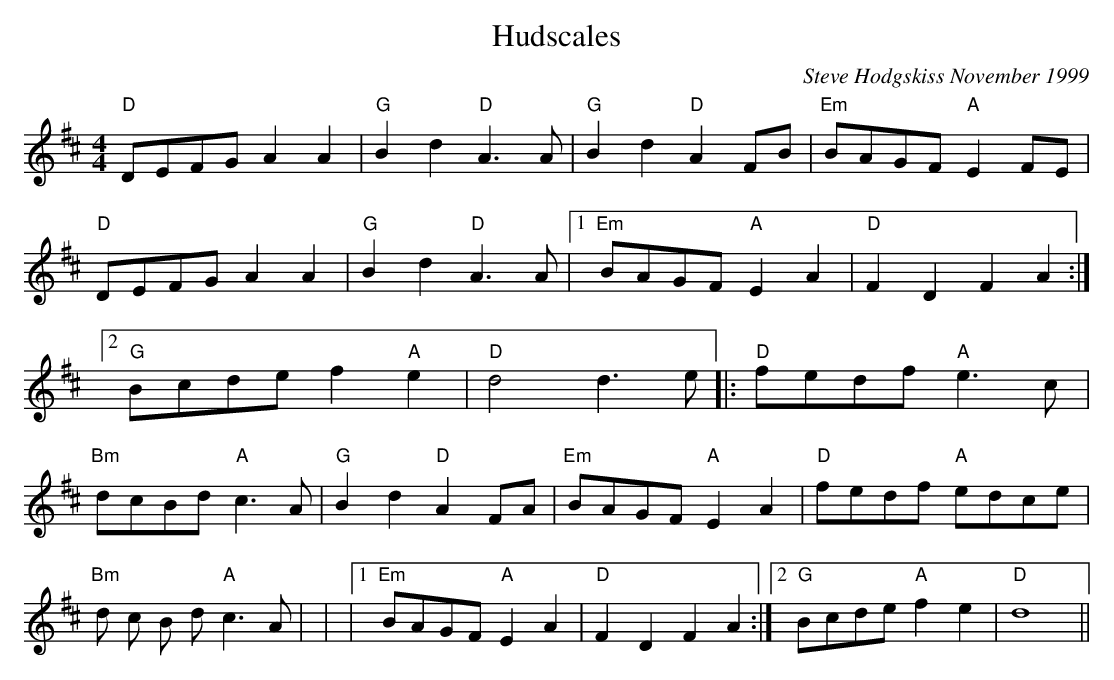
X:1
T:Hudscales
C:Steve Hodgskiss November 1999
M:4/4
L:1/8
K:Dmaj
"D"DEFG A2 A2 |\
"G"B2 d2 "D"A3 A |\
"G"B2 d2 "D"A2 FB |\
"Em"BAGF "A"E2 FE |\
"D"DEFG A2 A2 |\
"G"B2 d2 "D"A3 A \
|1 "Em"BAGF "A"E2 A2 |\
"D"F2 D2 F2 A2 :|2\
"G"Bcde f2 "A"e2 |\
"D"d4 d3 e |: "D"fedf "A"e3 c |\
"Bm"dcBd "A"c3 A |\
"G"B2 d2 "D"A2 FA |\
"Em"BAGF "A"E2 A2 |\
"D"fedf "A"edce |\
"Bm"d c B d "A"c3 A |\
| |1 "Em"BAGF "A"E2 A2 |\
"D"F2 D2 F2 A2 :|2\
"G"Bcde "A"f2 e2 |\
"D"d8 ||
